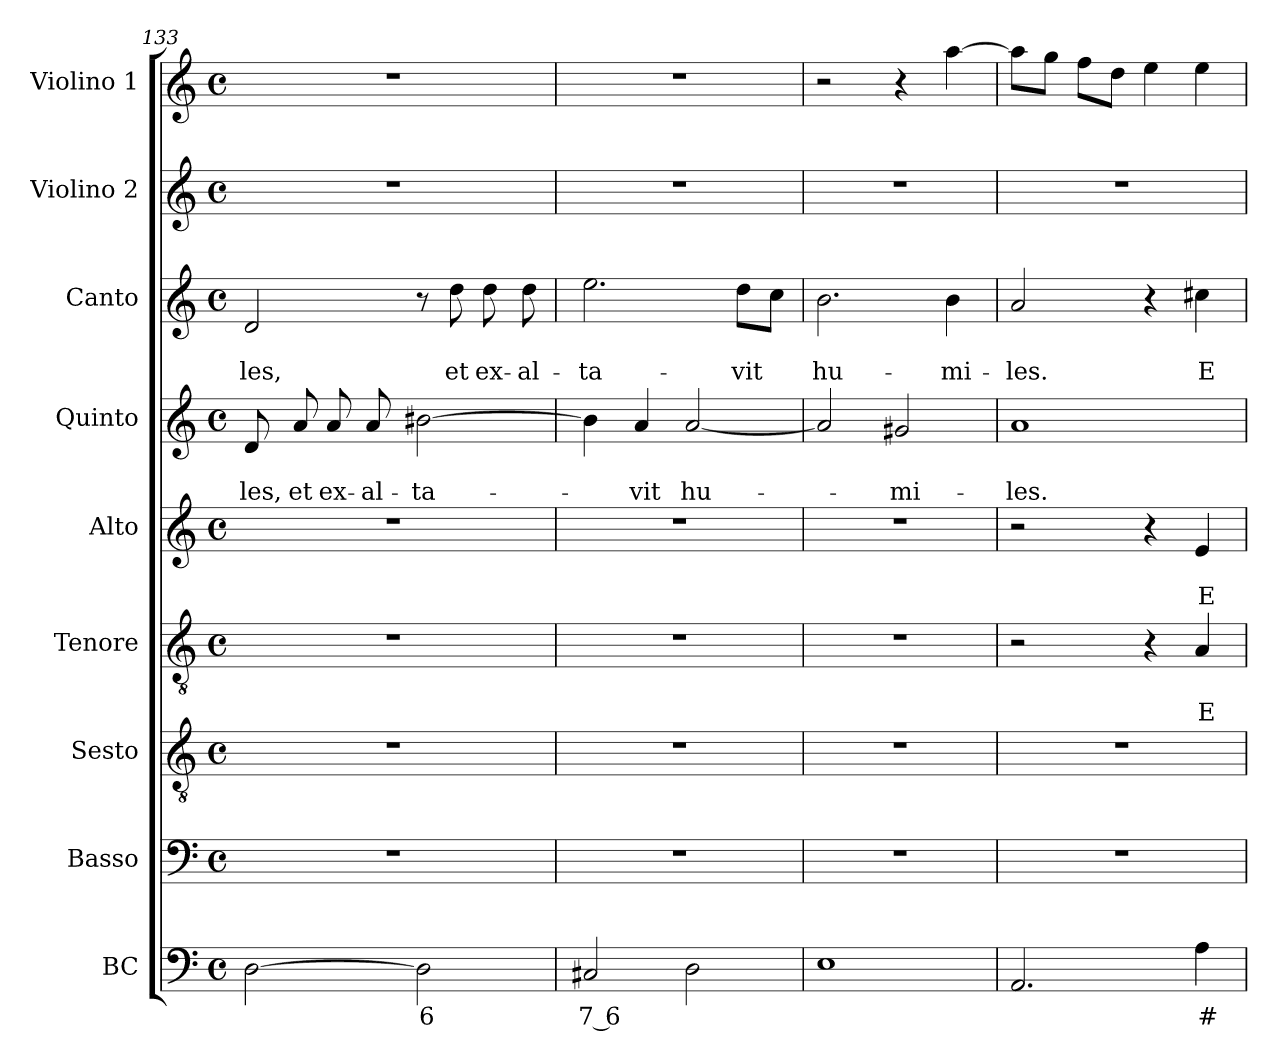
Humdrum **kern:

**kern	**text	**kern	**kern	**kern	**text	**text	**kern	**text	**text	**kern	**text	**text	**kern	**text	**text	**kern	**kern
*part9	*part9	*part8	*part7	*part6	*part6	*part6	*part5	*part5	*part5	*part4	*part4	*part4	*part3	*part3	*part3	*part2	*part1
*staff9	*staff9	*staff8	*staff7	*staff6	*staff6	*staff6	*staff5	*staff5	*staff5	*staff4	*staff4	*staff4	*staff3	*staff3	*staff3	*staff2	*staff1
*I"BC	*	*I"Basso	*I"Sesto	*I"Tenore	*	*	*I"Alto	*	*	*I"Quinto	*	*	*I"Canto	*	*	*I"Violino 2	*I"Violino 1
*I'Bc	*	*I'B	*I'S	*I'T	*	*	*I'A	*	*	*I'Q	*	*	*I'C	*	*	*I'V2	*I'V1
*clefF4	*	*clefF4	*clefGv2	*clefGv2	*	*	*clefG2	*	*	*clefG2	*	*	*clefG2	*	*	*clefG2	*clefG2
*k[]	*	*k[]	*k[]	*k[]	*	*	*k[]	*	*	*k[]	*	*	*k[]	*	*	*k[]	*k[]
*C:	*	*C:	*C:	*C:	*	*	*C:	*	*	*C:	*	*	*C:	*	*	*C:	*C:
*M4/4	*	*M4/4	*M4/4	*M4/4	*	*	*M4/4	*	*	*M4/4	*	*	*M4/4	*	*	*M4/4	*M4/4
*met(c)	*	*met(c)	*met(c)	*met(c)	*	*	*met(c)	*	*	*met(c)	*	*	*met(c)	*	*	*met(c)	*met(c)
=133	=133	=133	=133	=133	=133	=133	=133	=133	=133	=133	=133	=133	=133	=133	=133	=133	=133
!	!	!	!	!	!	!	!	!	!	!	!	!LO:LY:b	!	!	!LO:LY:b	!	!
[2D\	.	1r	1r	1r	.	.	1r	.	.	8d/	.	-les,	2d/	.	-les,	1r	1r
!	!	!	!	!	!	!	!	!	!	!	!	!LO:LY:b	!	!	!	!	!
.	.	.	.	.	.	.	.	.	.	8a/	.	et	.	.	.	.	.
!	!	!	!	!	!	!	!	!	!	!	!	!LO:LY:b	!	!	!	!	!
.	.	.	.	.	.	.	.	.	.	8a/	.	ex-	.	.	.	.	.
!	!	!	!	!	!	!	!	!	!	!	!	!LO:LY:b	!	!	!	!	!
.	.	.	.	.	.	.	.	.	.	8a/	.	-al-	.	.	.	.	.
!	!LO:LY:b	!	!	!	!	!	!	!	!	!	!	!LO:LY:b	!	!	!	!	!
2D\]	6	.	.	.	.	.	.	.	.	[2b#X\	.	-ta-	8r	.	.	.	.
!	!	!	!	!	!	!	!	!	!	!	!	!	!	!	!LO:LY:b	!	!
.	.	.	.	.	.	.	.	.	.	.	.	.	8dd\	.	et	.	.
!	!	!	!	!	!	!	!	!	!	!	!	!	!	!	!LO:LY:b	!	!
.	.	.	.	.	.	.	.	.	.	.	.	.	8dd\	.	ex-	.	.
!	!	!	!	!	!	!	!	!	!	!	!	!	!	!	!LO:LY:b	!	!
.	.	.	.	.	.	.	.	.	.	.	.	.	8dd\	.	-al-	.	.
=134	=134	=134	=134	=134	=134	=134	=134	=134	=134	=134	=134	=134	=134	=134	=134	=134	=134
!	!LO:LY:b	!	!	!	!	!	!	!	!	!	!	!	!	!	!LO:LY:b	!	!
2C#X/	7 6	1r	1r	1r	.	.	1r	.	.	4b#\]	.	.	2.ee\	.	-ta-	1r	1r
!	!	!	!	!	!	!	!	!	!	!	!	!LO:LY:b	!	!	!	!	!
.	.	.	.	.	.	.	.	.	.	4a/	.	-vit	.	.	.	.	.
!	!	!	!	!	!	!	!	!	!	!	!	!LO:LY:b	!	!	!	!	!
2D\	.	.	.	.	.	.	.	.	.	[2a/	.	hu-	.	.	.	.	.
!	!	!	!	!	!	!	!	!	!	!	!	!	!	!	!LO:LY:b	!	!
.	.	.	.	.	.	.	.	.	.	.	.	.	8dd\L	.	-vit	.	.
.	.	.	.	.	.	.	.	.	.	.	.	.	8cc\J	.	.	.	.
=135	=135	=135	=135	=135	=135	=135	=135	=135	=135	=135	=135	=135	=135	=135	=135	=135	=135
!	!	!	!	!	!	!	!	!	!	!	!	!	!	!	!LO:LY:b	!	!
1E	.	1r	1r	1r	.	.	1r	.	.	2a/]	.	.	2.b\	.	hu-	1r	2r
!	!	!	!	!	!	!	!	!	!	!	!	!LO:LY:b	!	!	!	!	!
.	.	.	.	.	.	.	.	.	.	2g#X/	.	-mi-	.	.	.	.	4r
!	!	!	!	!	!	!	!	!	!	!	!	!	!	!	!LO:LY:b	!	!
.	.	.	.	.	.	.	.	.	.	.	.	.	4b\	.	-mi-	.	[4aa\
!!LO:LB:g=z
=136	=136	=136	=136	=136	=136	=136	=136	=136	=136	=136	=136	=136	=136	=136	=136	=136	=136
!	!	!	!	!	!	!	!	!	!	!	!	!LO:LY:b	!	!	!LO:LY:b	!	!
2.AA/	.	1r	1r	2r	.	.	2r	.	.	1a	.	-les.	2a/	.	-les.	1r	8aa\L]
.	.	.	.	.	.	.	.	.	.	.	.	.	.	.	.	.	8gg\J
.	.	.	.	.	.	.	.	.	.	.	.	.	.	.	.	.	8ff\L
.	.	.	.	.	.	.	.	.	.	.	.	.	.	.	.	.	8dd\J
.	.	.	.	4r	.	.	4r	.	.	.	.	.	4r	.	.	.	4ee\
!	!LO:LY:b	!	!	!	!	!LO:LY:b	!	!	!LO:LY:b	!	!	!	!	!	!LO:LY:b	!	!
4A\	#	.	.	4A/	.	E-	4e/	.	E-	.	.	.	4cc#X\	.	E-	.	4ee\
=	=	=	=	=	=	=	=	=	=	=	=	=	=	=	=	=	=
*-	*-	*-	*-	*-	*-	*-	*-	*-	*-	*-	*-	*-	*-	*-	*-	*-	*-
